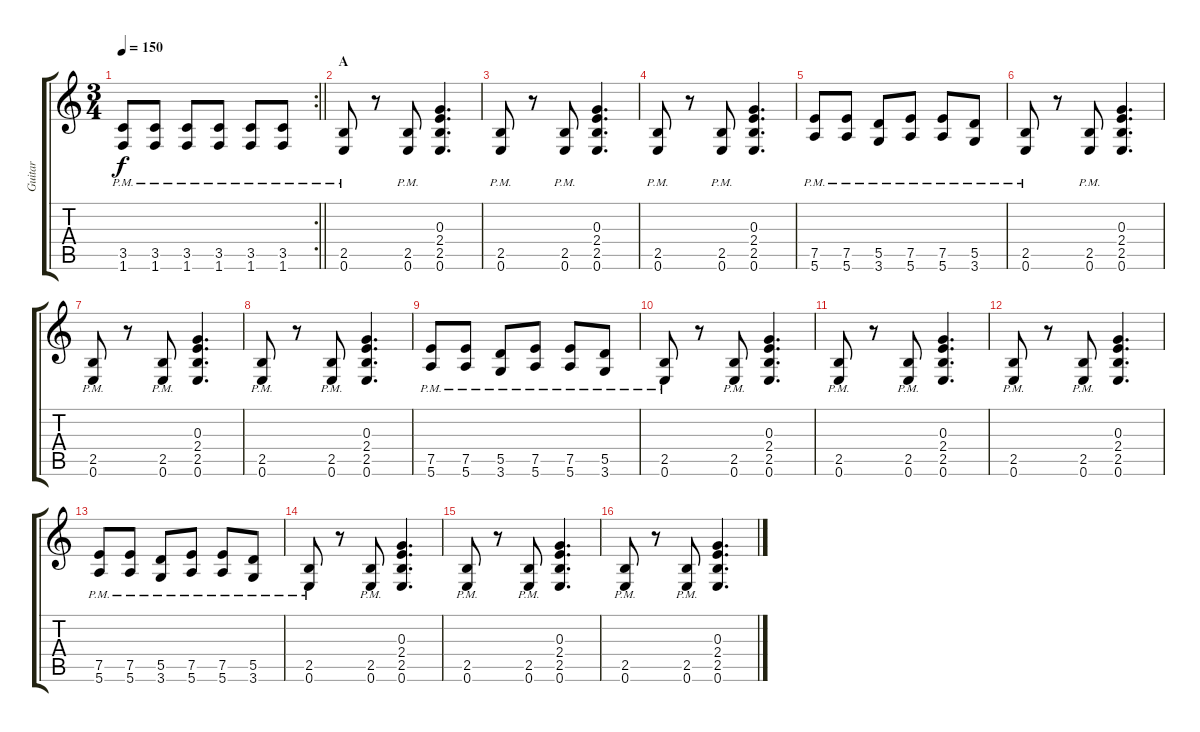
\track ("Guitar" "Guitar") {instrument distortionguitar}
\staff {score tabs}
\tuning (E4 B3 G3 D3 A2 E2) {hide}
\rc 2
\ts (3 4)
\tempo 150
\clef g2
\barLineRight lightlight
\ks c
(3.5{pm} 1.6{pm}).8{dy f} (3.5{pm} 1.6{pm}).8 (3.5{pm} 1.6{pm}).8 (3.5{pm} 1.6{pm}).8 (3.5{pm} 1.6{pm}).8 (3.5{pm} 1.6{pm}).8 |
\section ("" "A")
(2.5{pm} 0.6{pm}).8 r.8 (2.5{pm} 0.6{pm}).8 (0.3 2.4 2.5 0.6).4{d} |
(2.5{pm} 0.6{pm}).8 r.8 (2.5{pm} 0.6{pm}).8 (0.3 2.4 2.5 0.6).4{d} |
(2.5{pm} 0.6{pm}).8 r.8 (2.5{pm} 0.6{pm}).8 (0.3 2.4 2.5 0.6).4{d} |
(7.5{pm} 5.6{pm}).8 (7.5{pm} 5.6{pm}).8 (5.5{pm} 3.6{pm}).8 (7.5{pm} 5.6{pm}).8 (7.5{pm} 5.6{pm}).8 (5.5{pm} 3.6{pm}).8 |
(2.5{pm} 0.6{pm}).8 r.8 (2.5{pm} 0.6{pm}).8 (0.3 2.4 2.5 0.6).4{d} |
(2.5{pm} 0.6{pm}).8 r.8 (2.5{pm} 0.6{pm}).8 (0.3 2.4 2.5 0.6).4{d} |
(2.5{pm} 0.6{pm}).8 r.8 (2.5{pm} 0.6{pm}).8 (0.3 2.4 2.5 0.6).4{d} |
(7.5{pm} 5.6{pm}).8 (7.5{pm} 5.6{pm}).8 (5.5{pm} 3.6{pm}).8 (7.5{pm} 5.6{pm}).8 (7.5{pm} 5.6{pm}).8 (5.5{pm} 3.6{pm}).8 |
(2.5{pm} 0.6{pm}).8 r.8 (2.5{pm} 0.6{pm}).8 (0.3 2.4 2.5 0.6).4{d} |
(2.5{pm} 0.6{pm}).8 r.8 (2.5{pm} 0.6{pm}).8 (0.3 2.4 2.5 0.6).4{d} |
(2.5{pm} 0.6{pm}).8 r.8 (2.5{pm} 0.6{pm}).8 (0.3 2.4 2.5 0.6).4{d} |
(7.5{pm} 5.6{pm}).8 (7.5{pm} 5.6{pm}).8 (5.5{pm} 3.6{pm}).8 (7.5{pm} 5.6{pm}).8 (7.5{pm} 5.6{pm}).8 (5.5{pm} 3.6{pm}).8 |
(2.5{pm} 0.6{pm}).8 r.8 (2.5{pm} 0.6{pm}).8 (0.3 2.4 2.5 0.6).4{d} |
(2.5{pm} 0.6{pm}).8 r.8 (2.5{pm} 0.6{pm}).8 (0.3 2.4 2.5 0.6).4{d} |
(2.5{pm} 0.6{pm}).8 r.8 (2.5{pm} 0.6{pm}).8 (0.3 2.4 2.5 0.6).4{d}
